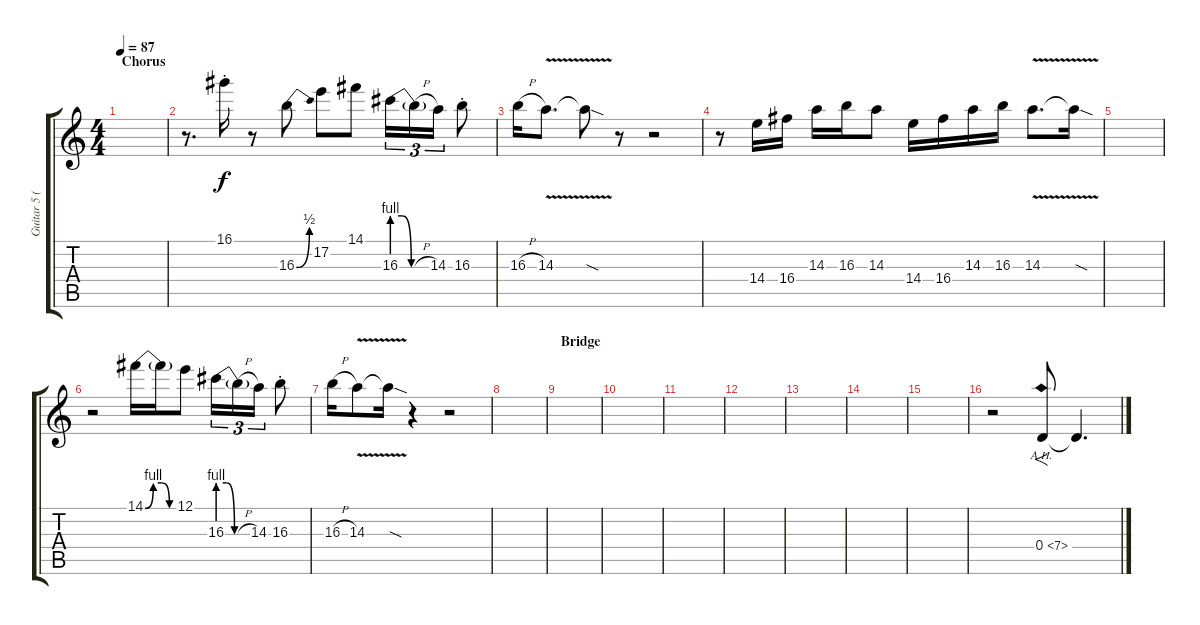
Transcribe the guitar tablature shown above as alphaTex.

\track ("Guitar 5 (Dist)" "Guitar 5 (") {instrument distortionguitar}
\staff {score tabs}
\tuning (E4 B3 G3 D3 A2 E2) {hide}
\ts (4 4)
\section ("" "Chorus")
\tempo 87
\clef g2
\ks c
|
r.8{d} 16.1{st}.16 r.8 16.3{be (bend 0 0 60 2)}.8 17.2.8 14.1.8 16.3{be (custom 0 4 15 4 30 0 60 0)}.16{tu (3 2)} 16.3{h t}.16{tu (3 2)} 14.3.16{tu (3 2)} 16.3{st}.8 |
16.3{h}.16 14.3{v}.8{d} 14.3{sod t}.8 r.8 r.2 |
r.8 14.4.16 16.4.16 14.3.16 16.3.16 14.3.8 14.4.16 16.4.16 14.3.16 16.3.16 14.3{v}.8{d} 14.3{sod t}.16 |
|
r.2 14.1{be (custom 0 0 15 4 30 4 45 0 60 0)}.16 14.1{t}.16 12.1.8 16.3{be (custom 0 4 15 4 30 0 60 0)}.16{tu (3 2)} 16.3{h t}.16{tu (3 2)} 14.3.16{tu (3 2)} 16.3{st}.8 |
16.3{h}.16 14.3{v}.8 14.3{sod t}.16 r.4 r.2 |
|
\section ("" "Bridge")
|
|
|
|
|
|
|
r.2 0.4{ah 7}.8{f} 0.4{t}.4{d}
